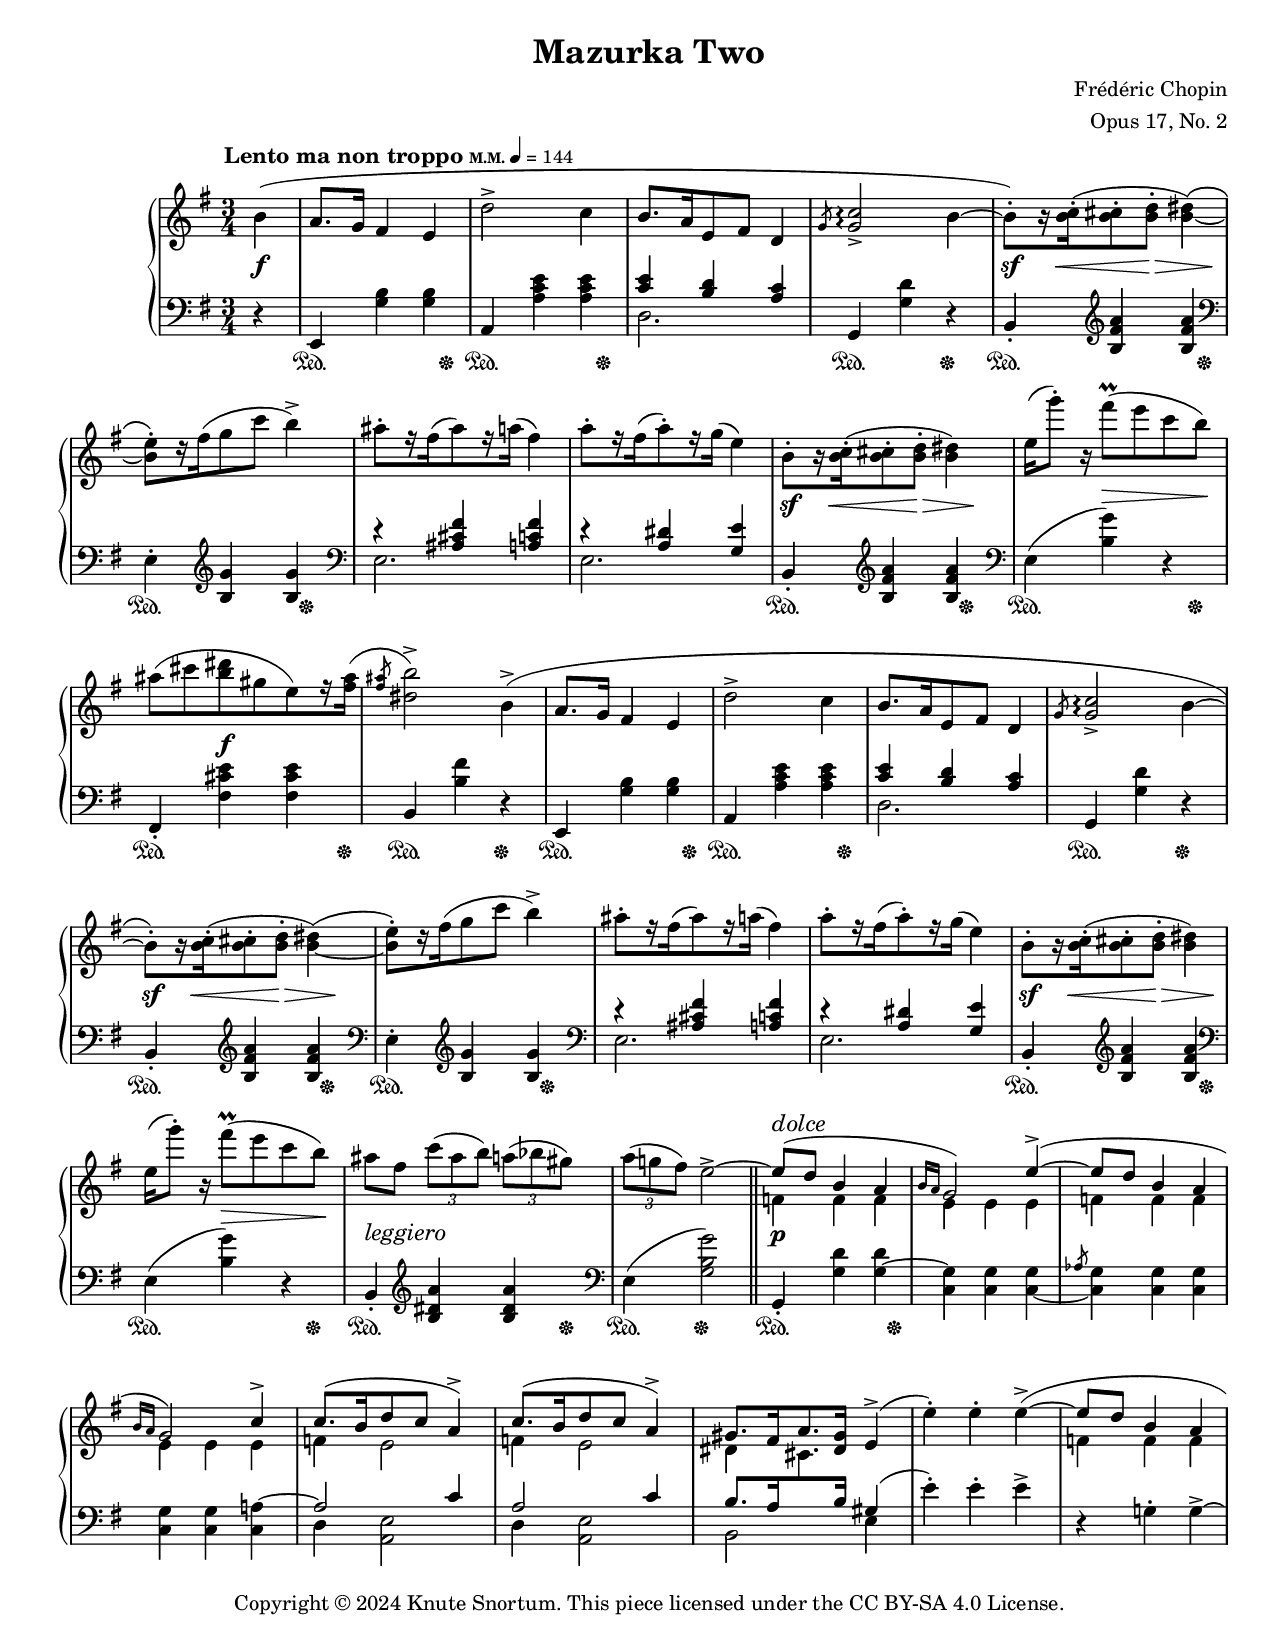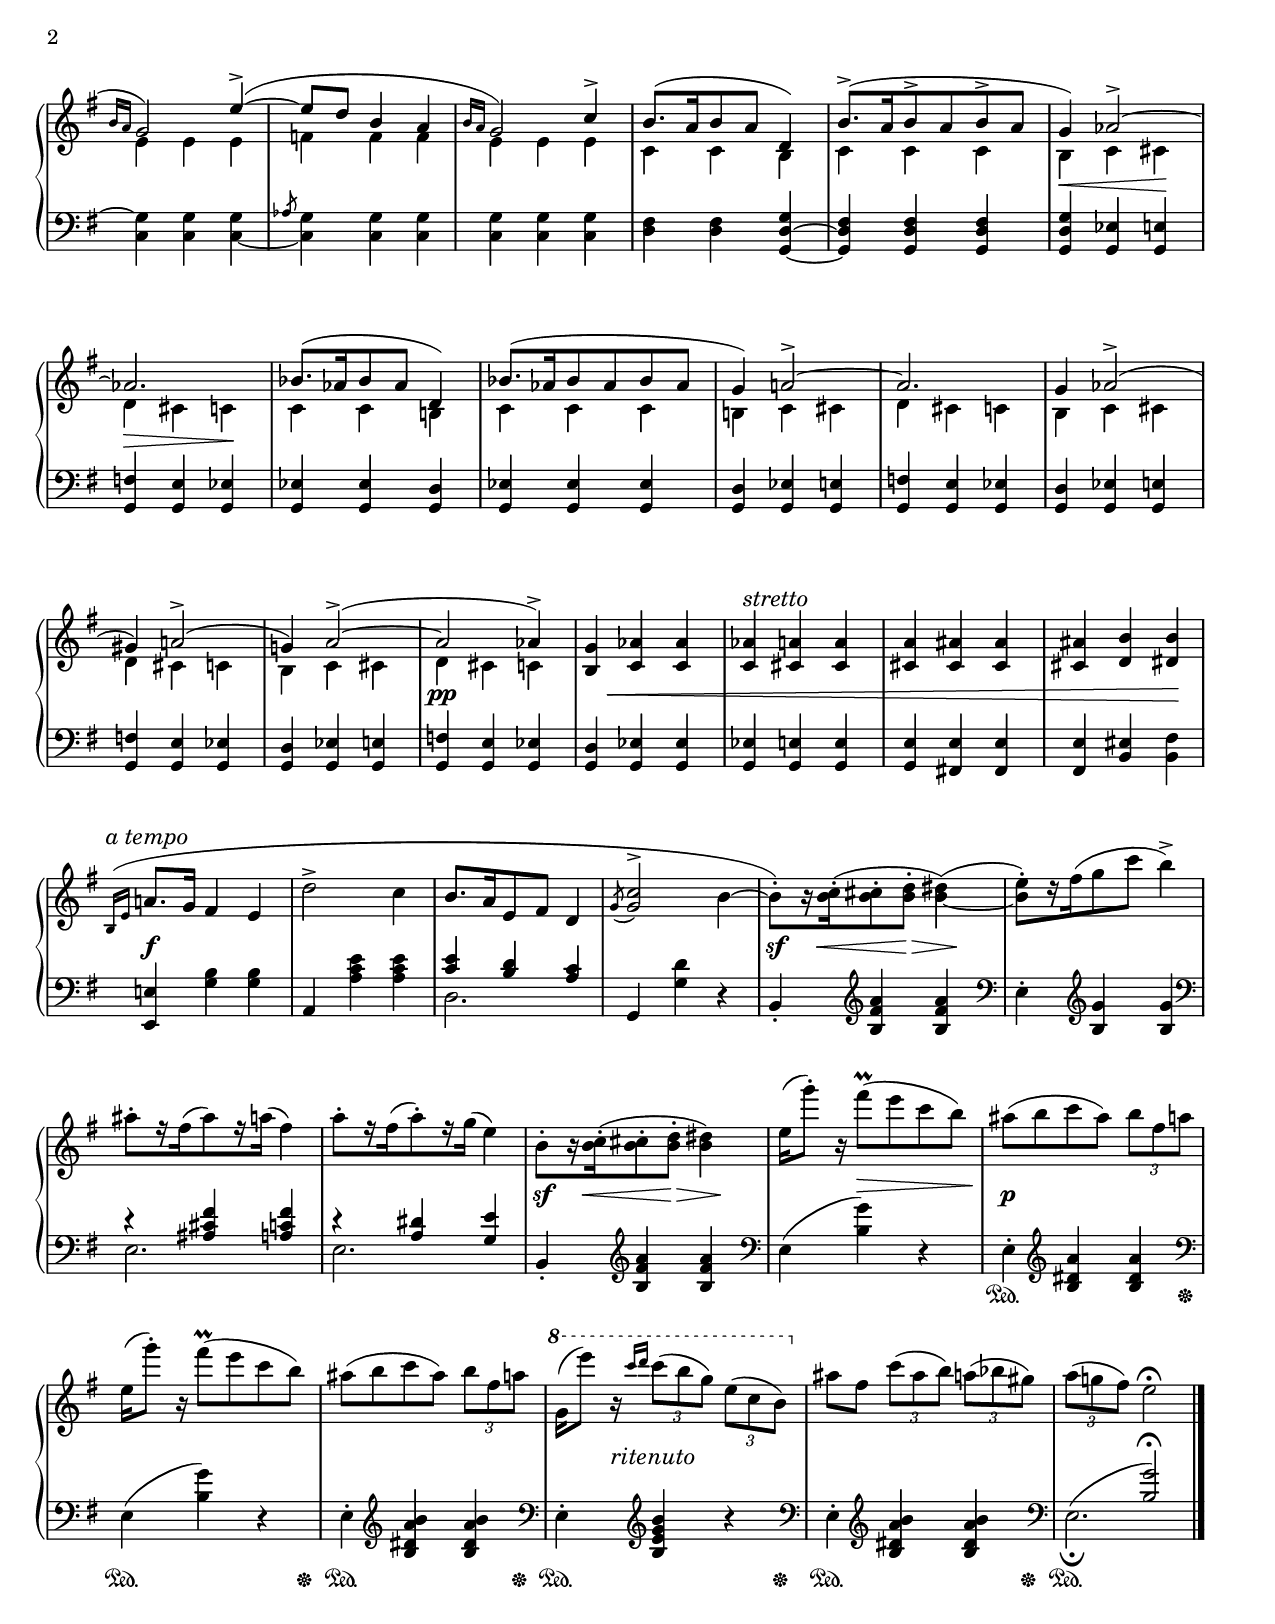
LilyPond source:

\version "2.24.0"

\include "includes/header-paper.ily"
%...+....1....+....2....+....3....+....4....+....5....+....6....+....7....+....

\version "2.24.0"
\language "english"

\include "global-variables.ily"

%%% Positions and shapes %%%

slurShapeA = \shape #'(
                        ((0 . 0) (0 . 1) (3 . 1) (3 . 0))
                        ((0.25 . 0.5) (0 . 0.5) (0 . 0.5) (0 . 0))
                        ) \etc
slurShapeB = \shape #'(
                        ((0 . 0) (0 . 0) (0 . 0) (0 . 0))
                        ((0.25 . 0.5) (0 . 0.5) (0 . 0.5) (0 . 0))
                        ) \etc
slurShapeC = \shape #'((0 . 0) (0 . 0) (0 . 1) (0 . 0)) \etc

moveClefA = \once \override Score.Clef.X-extent = #'(2 . 2)

%%% Music %%%

global = {
  \time 3/4
  \key e \minor
}

rightHandUpper = \relative {
  \partial 4 b'4( |
  a8. g16 fs4 e |
  d'2-> c4 |
  b8.[ a16 e8 fs] d4 |
  \slashedGrace { g8 } <g c>2->\arpeggio b4~ |
  b8[-.) r16 <b c>-.( <b cs>8-. <b d>]-. <b ds>4)-\slurShapeA (_~ |
  <b e>8[-.) r16 fs'( g8 c] b4->) |
  as8[-. r16 fs( as8) r16 a]( fs4) |
  a8[-. r16 fs( a8-.) r16 g]( e4) |
  
  \barNumberCheck 9
  b8[-. r16 <b c>-.( <b cs>8-. <b d>]-. <b ds>4) |
  e16( g'8-.) r16 fs8(\prall e c b) |
  as8[( cs <b ds> gs e) r16 <fs as>]( |
  \slashedGrace { <fs as>8 } <ds b'>2->) b4->-\slurShapeB ( |
  a8. g16 fs4 e |
  d'2-> c4 |
  b8.[ a16 e8 fs] d4 |
  \slashedGrace { g8 } <g c>2->\arpeggio b4~ |
  
  \barNumberCheck 17
  b8[-.) r16 <b c>-.( <b cs>8-. <b d>]-. <b ds>4)(_~ |
  <b e>8[-.) r16 fs'( g8 c] b4->) |
  as8[-. r16 fs( as8) r16 a]( fs4) |
  a8[-. r16 fs( a8-.) r16 g]( e4) |
  b8[-. r16 <b c>-.( <b cs>8-. <b d>]-. <b ds>4) |
  e16( g'8-.) r16 fs8(\prall e c b) |
  as8 fs \tuplet 3/2 4 { c'( as b) a( bf gs) } |
  \tuplet 3/2 { a8( g! fs) } e2->~ |
  \bar "||"
  
  \barNumberCheck 25
  \voiceOne e8(^\dolce d b4 a |
  \grace { b16 a } g2) e'4->(~ |
  e8 d b4 a |
  \grace { b16 a } g2) c4-> |
  c8.[( b16 d8 c] a4->) |
  c8.[( b16 d8 c] a4->) |
  gs8.[ fs16 a8. <ds, gs>16] e4->( |
  \oneVoice e'4-.) e-. e->(~ |
  
  \barNumberCheck 33
  \voiceOne e8 d b4 a |
  \grace { b16 a } g2) e'4->(~ |
  e8 d b4 a |
  \grace { b16 a } g2) c4-> |
  b8.[(a16 b8 a] d,4) |
  b'8.[->( a16 b8-> a b-> a] |
  g4) af2->~ |
  af2. |
  
  \barNumberCheck 41
  bf8.[( af16 bf8 af] d,4) |
  bf'8.[( af16 bf8 af bf af] |
  g4) a!2->~ |
  a2. |
  g4 af2->( |
  gs4) a!2->( |
  g!4) a2->(~ |
  a2 af4->) |
  
  \barNumberCheck 49
  \oneVoice <b, g'>4 <c af'> q |
  q4^\stretto <cs a'> q |
  q4 <cs as'> q |
  q4 <d b'> <ds b'> |
  \grace { b16-\slurShapeC ^(^\aTempo e } a!8. g16 fs4 e |
  d'2-> c4 |
  b8.[ a16 e8 fs] d4 |
  \acciaccatura { g8 } <g c>2^> b4~ |
  
  \barNumberCheck 57
  b8[-.) r16 <b c>-.( <b cs>8-. <b d>]-. <b ds>4)(_~ |
  <b e>8[-.) r16 fs'( g8 c] b4->) |
  as8[-. r16 fs( as8) r16 a]( fs4) |
  a8[-. r16 fs( a8-.) r16 g]( e4) |
  b8[-. r16 <b c>-.( <b cs>8-. <b d>]-. <b ds>4) |
  e16( g'8-.) r16 fs8(\prall e c b) |
  as8( b c as) \tuplet 3/2 { b fs a } |
  e16( g'8-.) r16 fs8(\prall e c b) |
  
  \barNumberCheck 65
  as8( b c as) \tuplet 3/2 { b fs a } |
  \ottava 1 g16( e''8) r16 \grace { c16 d } \tuplet 3/2 4 { c8( b g) e( c b) } |
  \ottava 0 as8 fs \tuplet 3/2 4 { c'(as b) a( bf gs) } |
  \tuplet 3/2 { a8( g! fs) } e2\fermata |
  \bar "|."
}

rightHandLower = \relative {
  \partial 4 s4 |
  s2. * 8 |
  
  \barNumberCheck 9
  s2. * 8 |
  
  \barNumberCheck 17
  s2. * 8 |
  
  \barNumberCheck 25
  \voiceFour f'4 f f |
  e4 e e |
  f4 f f |
  e4 e e |
  f4 e2 |
  f4 e2 |
  ds4 s2 |
  s2. |
  
  \barNumberCheck 33
  f4 f f |
  e4 e e |
  f4 f f |
  e4 e e |
  c4 c b |
  c4 c c |
  b4 c cs |
  d4 cs c |
  
  \barNumberCheck 41
  c4 c b! |
  c4 c c |
  b!4 c cs |
  d4 cs c |
  \repeat unfold 2 {
    b4 c cs |
    d4 cs c |
  }
  
  \barNumberCheck 49
}

rightHand = {
  \global
  <<
    \new Voice \rightHandUpper
    \new Voice \rightHandLower
  >>
}

leftHandUpper = \relative {
  \partial 4 s4 |
  s2. * 2 |
  \voiceThree <c' e>4 <b d> <a c> |
  s2. * 3 |
  r4 <as cs fs> <a c fs> |
  r4 <a ds> <g e'> |
  
  \barNumberCheck 9
  s2. * 6 |
  <c e>4 <b d> <a c> |
  s2. |
  
  \barNumberCheck 17
  s2. * 2 |
  r4 <as cs fs> <a c fs> |
  r4 <a ds> <g e'> |
  s2. * 4 |
  
  \barNumberCheck 25
  s2. * 5 |
  a2 c4 |
  b8.[ a16 \staffUp \stemDown cs8. \staffDown \stemUp b16] gs4( |
  \oneVoice e'-.) e-. e-> |
  
  \barNumberCheck 33
  s2. * 8 |
  
  \barNumberCheck 41
  s2. * 8 
  
  \barNumberCheck 49
  s2. * 6 |
  \voiceThree <c e>4 <b d> <a c> |
  s2. |
  
  \barNumberCheck 57
  s2. * 2 |
  r4 <as cs fs> <a c fs> |
  r4 <a ds> <g e'> |
  s2. * 2 |
}

leftHandLower = \relative {
  \partial 4 r4 |
  e,4 <g' b> q |
  a,4 <a' c e> q |
  \voiceTwo d,2. |
  \oneVoice g,4 <g' d'> r |
  b,4-. \clef treble <b' fs' a> q |
  \clef bass e,4-. \clef treble <b' g'> q |
  \clef bass \voiceTwo e,2. |
  e2. |
  
  \barNumberCheck 9
  \oneVoice b4-. \clef treble <b' fs' a> q |
  \clef bass e,4( <b' g'>) r |
  fs,4-. <fs' cs' e> q |
  b,4 <b' fs'> r |
  e,,4 <g' b> q |
  a,4 <a' c e> q |
  \voiceTwo d,2. |
  \oneVoice g,4 <g' d'> r |
  
  \barNumberCheck 17
  b,4-. \clef treble <b' fs' a> q |
  \clef bass e,4-. \clef treble <b' g'> q |
  \clef bass \voiceTwo e,2. |
  e2. |
  \oneVoice b4-. \clef treble <b' fs' a> q |
  \clef bass e,4( <b' g'>) r |
  b,4-. \clef treble <b' ds a'> q |
  \clef bass e,4( <g b g'>2) |
  
  \barNumberCheck 25
  g,4-. <g' d'> q~ |
  <c, g'>4 q <c_~ g'> |
  \slashedGrace { af'8 } <c, g'>4 q q |
  q4 q <c a'!>~ |
  << { \voiceThree a'2 c4 } \new Voice { \voiceTwo d,4 <a e'>2 } >> |
  \voiceTwo d4 <a e'>2 |
  b2 e4 |
  s2. |
  
  \barNumberCheck 33
  \oneVoice r4 g!4-. g->~ |
  <c, g'>4 q <c_~ g'> |
  \slashedGrace { af'8 } <c, g'>4 q q |
  q4 q q |
  <d fs>4 q <g, d' g>~ |
  <g d' fs>4 q q |
  <g d' g>4 <g ef'> <g e'> |
  <g f'>4 <g e'> <g ef'> |
  
  \barNumberCheck 41
  q4 q <g d'> |
  <g ef'>4 q q |
  \repeat unfold 3 {
    <g d'>4 <g ef'> <g e'> |
    <g f'> <g e'> <g ef'> |
  }
  
  \barNumberCheck 49
  <g d'>4 <g ef'> q |
  q4 <g e'> q |
  q4 <fs! e'> q |
  q4 <b es> <b fs'> |
  <e, e'!>4 <g' b> q |
  a,4 <a' c e> q |
  \voiceTwo d,2. |
  \oneVoice g,4 <g' d'> r |
  
  \barNumberCheck 57
  b,4-. \clef treble <b' fs' a> q |
  \clef bass e,4-. \clef treble <b' g'> q |
  \clef bass \voiceTwo e,2. |
  e2. |
  \oneVoice b4-. \clef treble <b' fs' a> q |
  \clef bass e,4( <b' g'>) r |
  e,4-. \clef treble <b' ds a'> q |
  \clef bass e,4( <b' g'>) r |
  
  \barNumberCheck 65
  e,4-. \clef treble <b' ds a' b> q |
  \moveClefA \clef bass e,4-. \clef treble <b' e g b> r |
  \moveClefA \clef bass e,4-. \clef treble <b' ds a' b> q |
  \moveClefA \clef bass e,2.*1/3(_\fermata \voiceThree <b' g'>2)\fermata |  
}

leftHand = {
  \global
  \clef bass
  <<
    \new Voice \leftHandUpper
    \new Voice \leftHandLower
  >>
}

dynamics = {
  \override DynamicTextSpanner.style = #'none
  \override TextScript.Y-offset = -0.5
  \partial 4 s4\f |
  s2. * 4 |
  s8.\sf s16\< s8 s\> s s\! |
  s2. * 3 |
  
  \barNumberCheck 9
  s8.\sf s16\< s8 s\> s s\! |
  s4 s4.-\tweak Y-offset 1 \> s8\! |
  s4 s2\f |
  s2. * 5 |
  
  \barNumberCheck 17
  s8.\sf s16\< s8 s\> s s\! |
  s2. * 3 |
  s8.\sf s16\< s8 s\> s s\! |
  s4 s4.-\tweak Y-offset 2 \> s8\! |
  s2.^\leggiero |
  s2. |
  
  \barNumberCheck 25
  s2.\p |
  s2. * 7 |
  
  \barNumberCheck 33
  s2. * 6 |
  s2\< s4\! |
  s2\> s4\! |
  
  \barNumberCheck 41
  s2. * 7 |
  s2.\pp |
  
  \barNumberCheck 49
  s8 s\< s2 |
  s2. * 2 |
  s2 s4\! |
  s2.\f |
  s2. * 3 |
  
  \barNumberCheck 57
  s8.\sf s16\< s8 s\> s s\! |
  s2. * 3 |
  s8.\sf s16\< s8 s\> s s\! |
  s4 s2\tweak Y-offset 1 \> |
  s2.\p |
  s2. |
  
  \barNumberCheck 65
  s2. |
  s8. s16\tweak Y-offset -6 ^\ritenuto s2 |
}

tempi = {
  \set Score.tempoHideNote = ##t
  \textMark \markup \tempo-markup "Lento ma non troppo" #2 #0 144
  \tempo 4 = 144
  \partial 4 s4 |
  s2. * 8 |
  
  \barNumberCheck 9
  s2. * 2 |
  \tempo 4 = 132
  s2. |
  \tempo 4 = 120
  s2. |
  \tempo 4 = 144
  s2. * 4 |
  
  \barNumberCheck 17
  s2. * 6
  \tempo 4 = 132
  s2. |
  \tempo 4 = 120
  s2. |
  
  \barNumberCheck 25
  \tempo 4 = 144
  s2. * 7  |
  \tempo 4 = 126
  s2. |
  
  \barNumberCheck 33
  \tempo 4 = 144
  s2. * 8 |
  
  \barNumberCheck 41
  s2. * 8 |
  
  \barNumberCheck 49
  s2. |
  \tempo 4 = 152
  s2. |
  \tempo 4 = 160
  s2. |
  \tempo 4 = 168
  s2. |
  \tempo 4 = 144
  s2. * 4
  
  \barNumberCheck 57
  s2. * 8 |
  
  \barNumberCheck 65
  s2. |
  \tempo 4 = 132
  s2. |
  \tempo 4 = 120
  s2. |
  \tempo 4 = 112
  s2. |
}

pedal = {
  \partial 4 s4 |
  s2\sd s8 s\su |
  s2\sd s8 s\su |
  s2. |
  s2\sd s4\su |
  s2\sd s8 s\su |
  s2\sd s8 s\su |
  s2. * 2 |
  
  \barNumberCheck 9
  s2\sd s8 s\su |
  s2\sd s8 s\su |
  s2\sd s8. s16\su |
  s2\sd s4\su |
  s2\sd s8 s\su |
  s2\sd s8 s\su |
  s2. |
  s2\sd s4\su |
  
  \barNumberCheck 17
  s2\sd s8 s\su |
  s2\sd s8 s\su |
  s2. * 2 |
  s2\sd s8 s\su |
  s2\sd s8 s\su |
  s2\sd s8. s16\su |
  s4\sd s2\su |
  
  \barNumberCheck 25
  s2\sd s8 s\su |
  s2. * 7 |
  
  \barNumberCheck 33
  s2. * 8 |
  
  \barNumberCheck 41
  s2. * 8 |
  
  \barNumberCheck 49
  s2. * 8 |
  
  \barNumberCheck 57
  s2. * 6 |
  s2\sd s8. s16\su |
  s2\sd s8. s16\su |
  
  \barNumberCheck 65
  \repeat unfold 3 { s2\sd s8. s16\su | }
  s2.\sd |
}

forceBreaks = {
  \partial 4 s4
  s2. * 5 \break\noPageBreak
  s2. * 5 \break\noPageBreak
  s2. * 6 \break\noPageBreak
  s2. * 5 \break\noPageBreak
  s2. * 6 \break\noPageBreak
  \grace { s8 } s2. * 6 \pageBreak
  
  \grace { s8 } s2. * 6 \break\noPageBreak
  s2. * 6 \break\noPageBreak
  s2. * 7 \break\noPageBreak
  \grace { s8 } s2. * 6 \break\noPageBreak
  s2. * 5 \break\noPageBreak
}

mazurkaTwoNotes =
\score {
  \header {
    title = "Mazurka Two"
    composer = "Frédéric Chopin"
    opus = "Opus 17, No. 2"
  }
  \keepWithTag layout  
  \new PianoStaff \with {
    \override StaffGrouper.staff-staff-spacing.basic-distance = 10
  } <<
    \new Staff = "upper" \rightHand
    \new Dynamics \dynamics
    \new Staff = "lower" \leftHand
    \new Dynamics \pedal
    \new Dynamics \tempi
    \new Devnull \forceBreaks
  >>
  \layout {}
}

\include "articulate.ly"

mazurkaTwoMidi =
\book {
  \bookOutputName "mazurka-op17-no2"
  \score {
    \keepWithTag midi
    \articulate <<
      \new Staff = "upper" << \rightHand \dynamics \pedal \tempi >>
      \new Staff = "lower" << \leftHand \dynamics \pedal \tempi >>
    >>
    \midi {}
  }
}


\mazurkaTwoNotes
\mazurkaTwoMidi